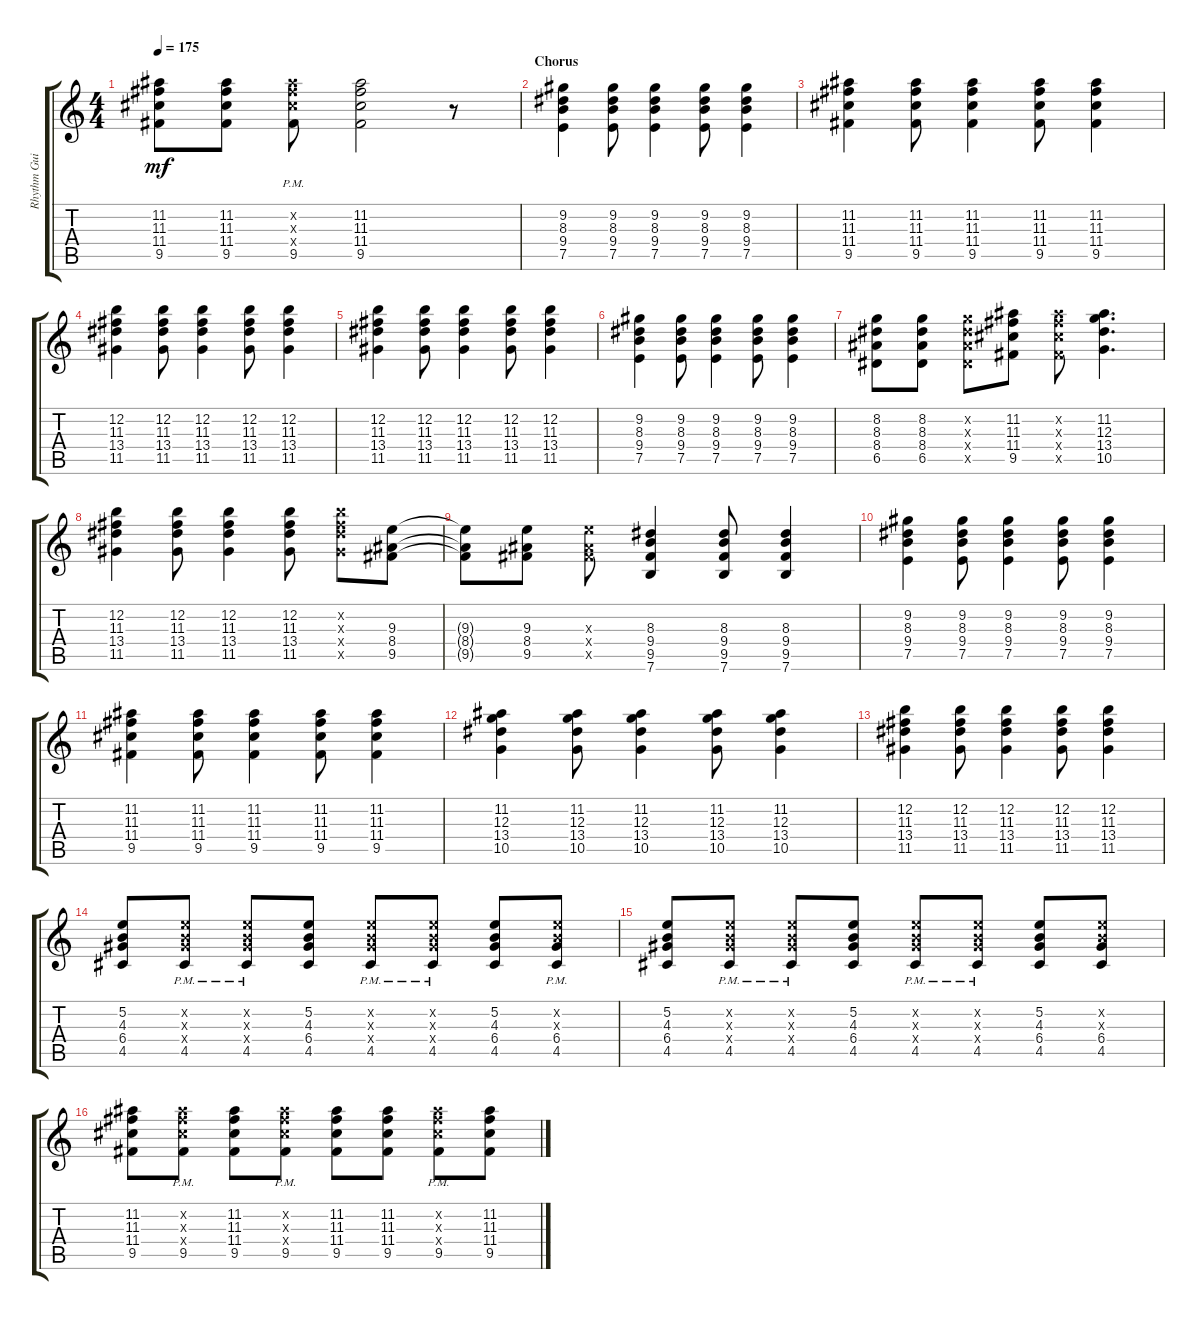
\track ("Rhythm Guitar" "Rhythm Gui") {instrument electricguitarclean}
\staff {score tabs}
\tuning (E4 B3 G3 D3 A2 E2) {hide}
\ts (4 4)
\tempo 175
\clef g2
\ks c
(11.2{t} 11.3{t} 11.4{t} 9.5{t}).8{dy mf} (11.2 11.3 11.4 9.5).8 (11.2{x} 11.3{x} 11.4{x} 9.5{pm}).8 (11.2 11.3 11.4 9.5).2 r.8 |
\section ("" "Chorus")
(9.2 8.3 9.4 7.5).4 (9.2 8.3 9.4 7.5).8 (9.2 8.3 9.4 7.5).4 (9.2 8.3 9.4 7.5).8 (9.2 8.3 9.4 7.5).4 |
(11.2 11.3 11.4 9.5).4 (11.2 11.3 11.4 9.5).8 (11.2 11.3 11.4 9.5).4 (11.2 11.3 11.4 9.5).8 (11.2 11.3 11.4 9.5).4 |
(12.2 11.3 13.4 11.5).4 (12.2 11.3 13.4 11.5).8 (12.2 11.3 13.4 11.5).4 (12.2 11.3 13.4 11.5).8 (12.2 11.3 13.4 11.5).4 |
(12.2 11.3 13.4 11.5).4 (12.2 11.3 13.4 11.5).8 (12.2 11.3 13.4 11.5).4 (12.2 11.3 13.4 11.5).8 (12.2 11.3 13.4 11.5).4 |
(9.2 8.3 9.4 7.5).4 (9.2 8.3 9.4 7.5).8 (9.2 8.3 9.4 7.5).4 (9.2 8.3 9.4 7.5).8 (9.2 8.3 9.4 7.5).4 |
(8.2 8.3 8.4 6.5).8 (8.2 8.3 8.4 6.5).8 (8.2{x} 8.3{x} 8.4{x} 6.5{x}).8 (11.2 11.3 11.4 9.5).8 (11.2{x} 11.3{x} 11.4{x} 9.5{x}).8 (11.2 12.3 13.4 10.5).4{d} |
(12.2 11.3 13.4 11.5).4 (12.2 11.3 13.4 11.5).8 (12.2 11.3 13.4 11.5).4 (12.2 11.3 13.4 11.5).8 (12.2{x} 11.3{x} 13.4{x} 11.5{x}).8 (9.3 8.4 9.5).8 |
(9.3{t} 8.4{t} 9.5{t}).8 (9.3 8.4 9.5).8 (9.3{x} 8.4{x} 9.5{x}).8 (8.3 9.4 9.5 7.6).4 (8.3 9.4 9.5 7.6).8 (8.3 9.4 9.5 7.6).4 |
(9.2 8.3 9.4 7.5).4 (9.2 8.3 9.4 7.5).8 (9.2 8.3 9.4 7.5).4 (9.2 8.3 9.4 7.5).8 (9.2 8.3 9.4 7.5).4 |
(11.2 11.3 11.4 9.5).4 (11.2 11.3 11.4 9.5).8 (11.2 11.3 11.4 9.5).4 (11.2 11.3 11.4 9.5).8 (11.2 11.3 11.4 9.5).4 |
(11.2 12.3 13.4 10.5).4 (11.2 12.3 13.4 10.5).8 (11.2 12.3 13.4 10.5).4 (11.2 12.3 13.4 10.5).8 (11.2 12.3 13.4 10.5).4 |
(12.2 11.3 13.4 11.5).4 (12.2 11.3 13.4 11.5).8 (12.2 11.3 13.4 11.5).4 (12.2 11.3 13.4 11.5).8 (12.2 11.3 13.4 11.5).4 |
(5.2 4.3 6.4 4.5).8 (5.2{x} 4.3{x} 6.4{x} 4.5{pm}).8 (5.2{x} 4.3{x} 6.4{x} 4.5{pm}).8 (5.2 4.3 6.4 4.5).8 (5.2{x} 4.3{x} 6.4{x} 4.5{pm}).8 (5.2{x} 4.3{x} 6.4{x} 4.5{pm}).8 (5.2 4.3 6.4 4.5).8 (5.2{x} 4.3{x} 6.4 4.5{pm}).8 |
(5.2 4.3 6.4 4.5).8 (5.2{x} 4.3{x} 6.4{x} 4.5{pm}).8 (5.2{x} 4.3{x} 6.4{x} 4.5{pm}).8 (5.2 4.3 6.4 4.5).8 (5.2{x} 4.3{x} 6.4{x} 4.5{pm}).8 (5.2{x} 4.3{x} 6.4{x} 4.5{pm}).8 (5.2 4.3 6.4 4.5).8 (5.2{x} 4.3{x} 6.4 4.5).8 |
(11.2 11.3 11.4 9.5).8 (11.2{x} 11.3{x} 11.4{x} 9.5{pm}).8 (11.2 11.3 11.4 9.5).8 (11.2{x} 11.3{x} 11.4{x} 9.5{pm}).8 (11.2 11.3 11.4 9.5).8 (11.2 11.3 11.4 9.5).8 (11.2{x} 11.3{x} 11.4{x} 9.5{pm}).8 (11.2 11.3 11.4 9.5).8
